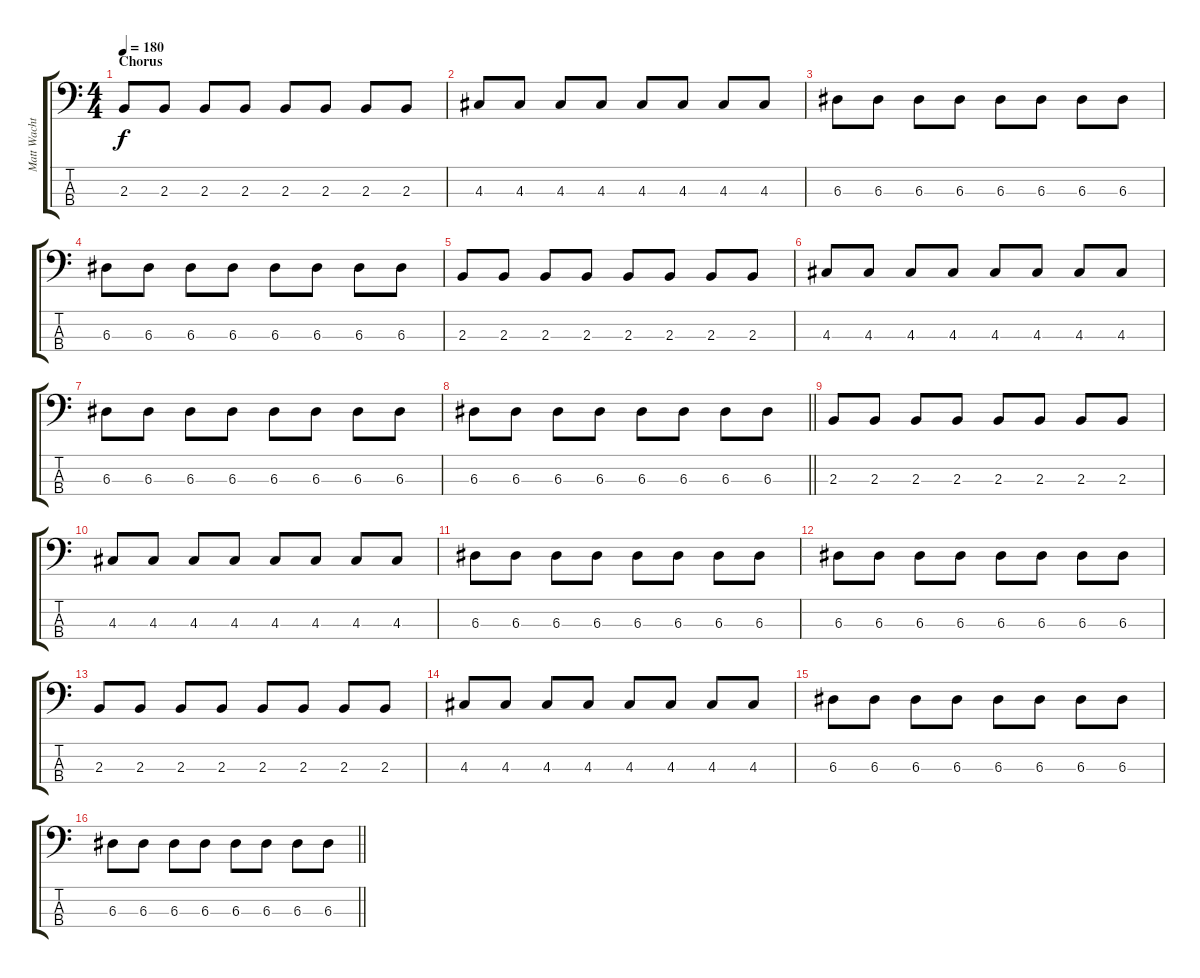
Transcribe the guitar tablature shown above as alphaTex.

\track ("Matt Wachter [Bass]" "Matt Wacht") {instrument electricbassfinger}
\staff {score tabs}
\tuning (G2 D2 A1 D1) {hide}
\ts (4 4)
\section ("" "Chorus")
\tempo 180
\clef f4
\ks c
2.3.8{dy f} 2.3.8 2.3.8 2.3.8 2.3.8 2.3.8 2.3.8 2.3.8 |
4.3.8 4.3.8 4.3.8 4.3.8 4.3.8 4.3.8 4.3.8 4.3.8 |
6.3.8 6.3.8 6.3.8 6.3.8 6.3.8 6.3.8 6.3.8 6.3.8 |
6.3.8 6.3.8 6.3.8 6.3.8 6.3.8 6.3.8 6.3.8 6.3.8 |
2.3.8 2.3.8 2.3.8 2.3.8 2.3.8 2.3.8 2.3.8 2.3.8 |
4.3.8 4.3.8 4.3.8 4.3.8 4.3.8 4.3.8 4.3.8 4.3.8 |
6.3.8 6.3.8 6.3.8 6.3.8 6.3.8 6.3.8 6.3.8 6.3.8 |
\barLineRight lightlight
6.3.8 6.3.8 6.3.8 6.3.8 6.3.8 6.3.8 6.3.8 6.3.8 |
2.3.8 2.3.8 2.3.8 2.3.8 2.3.8 2.3.8 2.3.8 2.3.8 |
4.3.8 4.3.8 4.3.8 4.3.8 4.3.8 4.3.8 4.3.8 4.3.8 |
6.3.8 6.3.8 6.3.8 6.3.8 6.3.8 6.3.8 6.3.8 6.3.8 |
6.3.8 6.3.8 6.3.8 6.3.8 6.3.8 6.3.8 6.3.8 6.3.8 |
2.3.8 2.3.8 2.3.8 2.3.8 2.3.8 2.3.8 2.3.8 2.3.8 |
4.3.8 4.3.8 4.3.8 4.3.8 4.3.8 4.3.8 4.3.8 4.3.8 |
6.3.8 6.3.8 6.3.8 6.3.8 6.3.8 6.3.8 6.3.8 6.3.8 |
\barLineRight lightlight
6.3.8 6.3.8 6.3.8 6.3.8 6.3.8 6.3.8 6.3.8 6.3.8
